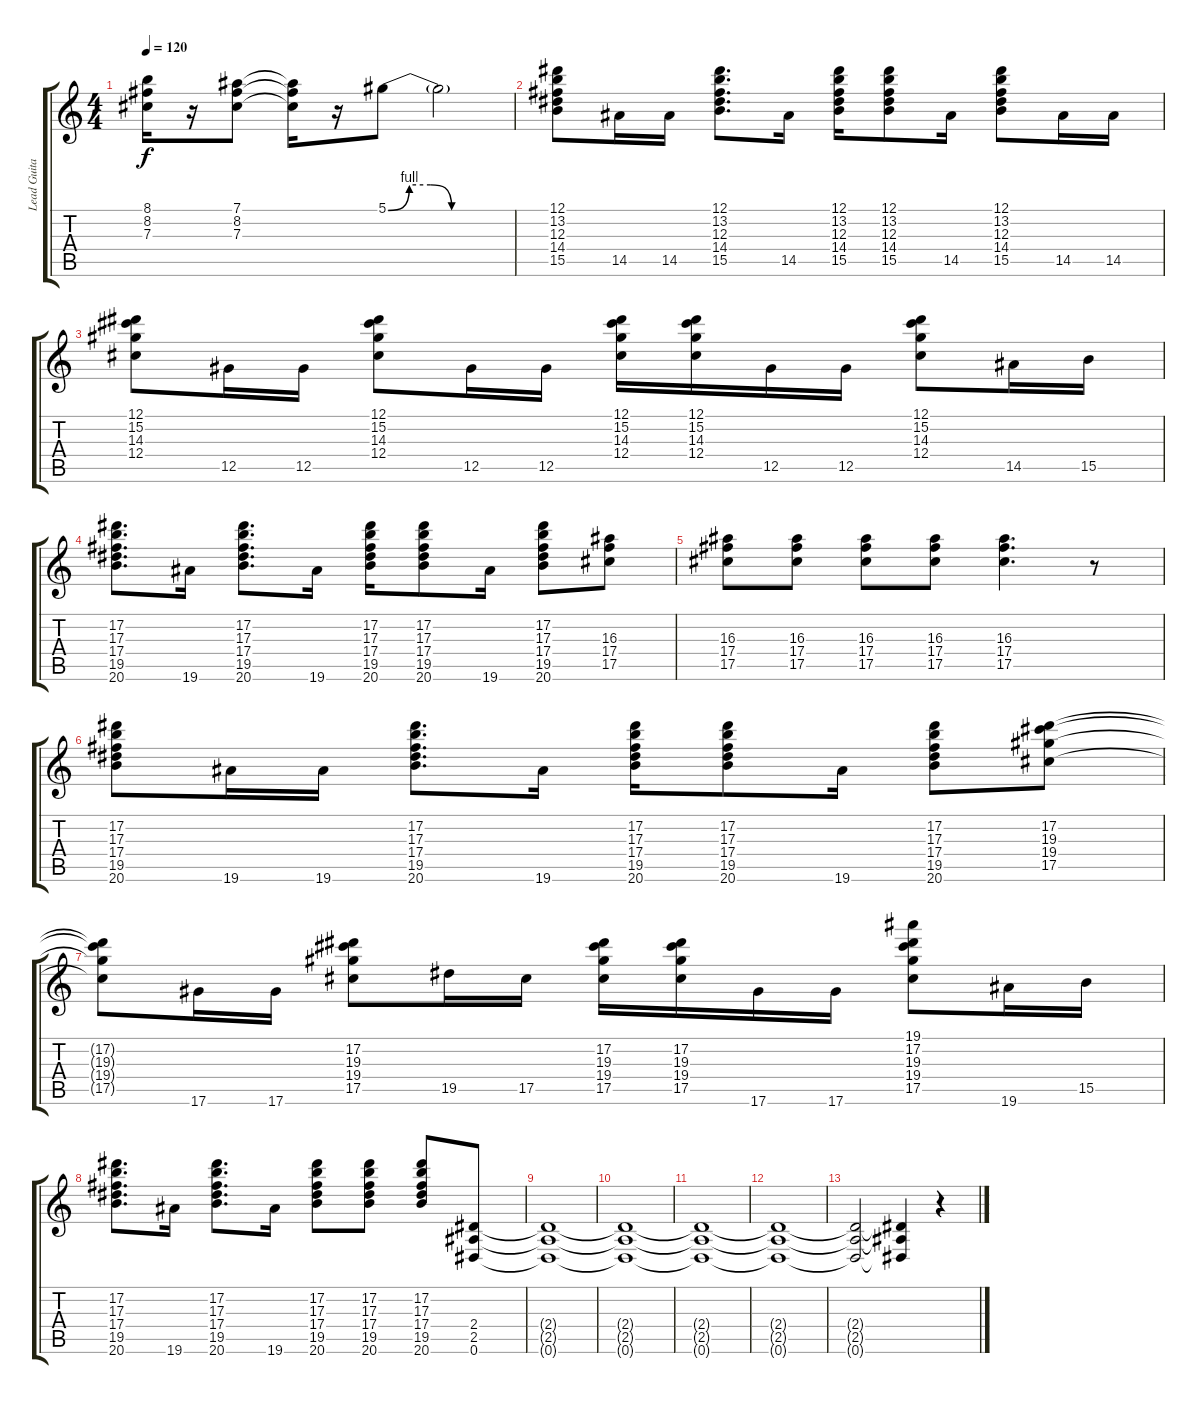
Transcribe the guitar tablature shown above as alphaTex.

\track ("Lead Guitar" "Lead Guita") {instrument distortionguitar}
\staff {score tabs}
\tuning (Eb4 Bb3 Gb3 Db3 Ab2 Eb2) {hide}
\ts (4 4)
\tempo 120
\clef g2
\ks c
(8.1{t} 8.2{t} 7.3{t}).16{dy f} r.16 (7.1 8.2 7.3).8 (7.1{t} 8.2{t} 7.3{t}).16 r.16 5.1{be (custom 0 0 10 4 20 4 30 0 60 0)}.8 5.1{t}.2 |
(12.1 13.2 12.3 14.4 15.5).8 14.5.16 14.5.16 (12.1 13.2 12.3 14.4 15.5).8{d} 14.5.16 (12.1 13.2 12.3 14.4 15.5).16 (12.1 13.2 12.3 14.4 15.5).8 14.5.16 (12.1 13.2 12.3 14.4 15.5).8 14.5.16 14.5.16 |
(12.1 15.2 14.3 12.4).8 12.5.16 12.5.16 (12.1 15.2 14.3 12.4).8 12.5.16 12.5.16 (12.1 15.2 14.3 12.4).16 (12.1 15.2 14.3 12.4).16 12.5.16 12.5.16 (12.1 15.2 14.3 12.4).8 14.5.16 15.5.16 |
(17.2 17.3 17.4 19.5 20.6).8{d} 19.6.16 (17.2 17.3 17.4 19.5 20.6).8{d} 19.6.16 (17.2 17.3 17.4 19.5 20.6).16 (17.2 17.3 17.4 19.5 20.6).8 19.6.16 (17.2 17.3 17.4 19.5 20.6).8 (16.3 17.4 17.5).8 |
(16.3 17.4 17.5).8 (16.3 17.4 17.5).8 (16.3 17.4 17.5).8 (16.3 17.4 17.5).8 (16.3 17.4 17.5).4{d} r.8 |
(17.2 17.3 17.4 19.5 20.6).8 19.6.16 19.6.16 (17.2 17.3 17.4 19.5 20.6).8{d} 19.6.16 (17.2 17.3 17.4 19.5 20.6).16 (17.2 17.3 17.4 19.5 20.6).8 19.6.16 (17.2 17.3 17.4 19.5 20.6).8 (17.2 19.3 19.4 17.5).8 |
(17.2{t} 19.3{t} 19.4{t} 17.5{t}).8 17.6.16 17.6.16 (17.2 19.3 19.4 17.5).8 19.5.16 17.5.16 (17.2 19.3 19.4 17.5).16 (17.2 19.3 19.4 17.5).16 17.6.16 17.6.16 (19.1 17.2 19.3 19.4 17.5).8 19.6.16 15.5.16 |
(17.2 17.3 17.4 19.5 20.6).8{d} 19.6.16 (17.2 17.3 17.4 19.5 20.6).8{d} 19.6.16 (17.2 17.3 17.4 19.5 20.6).8 (17.2 17.3 17.4 19.5 20.6).8 (17.2 17.3 17.4 19.5 20.6).8 (2.4 2.5 0.6).8 |
(2.4{t} 2.5{t} 0.6{t}).1 |
(2.4{t} 2.5{t} 0.6{t}).1 |
(2.4{t} 2.5{t} 0.6{t}).1 |
(2.4{t} 2.5{t} 0.6{t}).1 |
(2.4{t} 2.5{t} 0.6{t}).2 (2.4{t} 2.5{t} 0.6{t}).4 r.4
